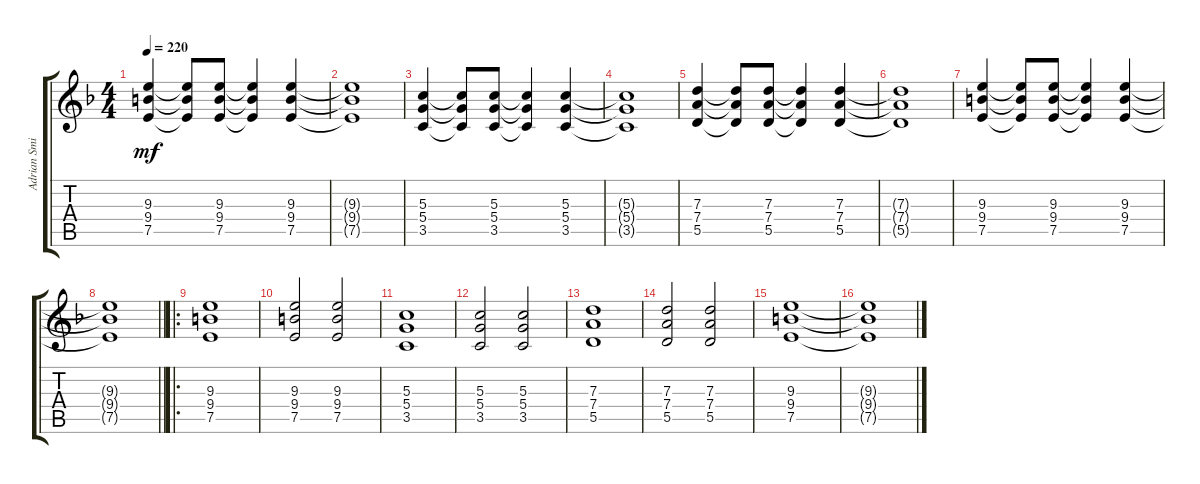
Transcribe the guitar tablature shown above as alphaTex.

\track ("Adrian Smith" "Adrian Smi") {instrument distortionguitar}
\staff {score tabs}
\tuning (E4 B3 G3 D3 A2 E2) {hide}
\ts (4 4)
\tempo 220
\clef g2
\ks f
(9.3 9.4 7.5).4{dy mf} (9.3{t} 9.4{t} 7.5{t}).8 (9.3 9.4 7.5).8 (9.3{t} 9.4{t} 7.5{t}).4 (9.3 9.4 7.5).4 |
(9.3{t} 9.4{t} 7.5{t}).1 |
(5.3 5.4 3.5).4 (5.3{t} 5.4{t} 3.5{t}).8 (5.3 5.4 3.5).8 (5.3{t} 5.4{t} 3.5{t}).4 (5.3 5.4 3.5).4 |
(5.3{t} 5.4{t} 3.5{t}).1 |
(7.3 7.4 5.5).4 (7.3{t} 7.4{t} 5.5{t}).8 (7.3 7.4 5.5).8 (7.3{t} 7.4{t} 5.5{t}).4 (7.3 7.4 5.5).4 |
(7.3{t} 7.4{t} 5.5{t}).1 |
(9.3 9.4 7.5).4 (9.3{t} 9.4{t} 7.5{t}).8 (9.3 9.4 7.5).8 (9.3{t} 9.4{t} 7.5{t}).4 (9.3 9.4 7.5).4 |
\barLineRight lightlight
(9.3{t} 9.4{t} 7.5{t}).1 |
\ro
(9.3 9.4 7.5).1 |
(9.3 9.4 7.5).2 (9.3 9.4 7.5).2 |
(5.3 5.4 3.5).1 |
(5.3 5.4 3.5).2 (5.3 5.4 3.5).2 |
(7.3 7.4 5.5).1 |
(7.3 7.4 5.5).2 (7.3 7.4 5.5).2 |
(9.3 9.4 7.5).1 |
(9.3{t} 9.4{t} 7.5{t}).1
